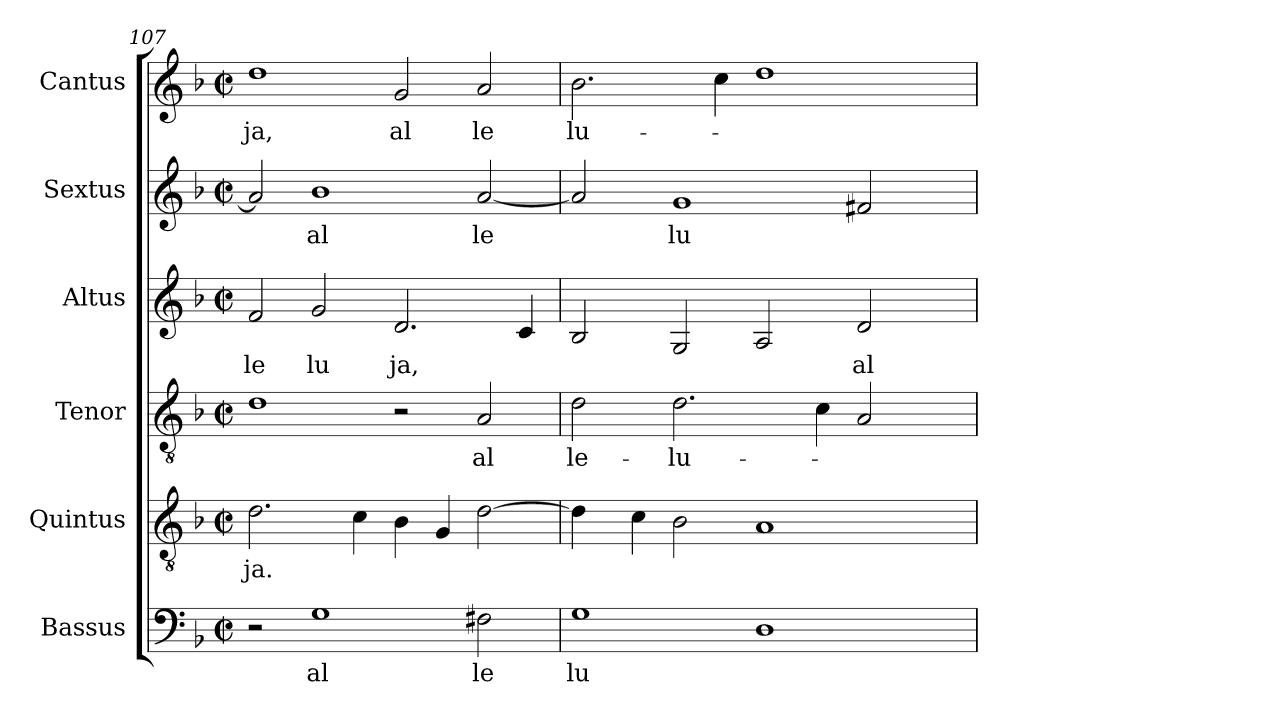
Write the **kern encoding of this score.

**kern	**text	**kern	**text	**kern	**text	**kern	**text	**kern	**text	**kern	**text
*part6	*part6	*part5	*part5	*part4	*part4	*part3	*part3	*part2	*part2	*part1	*part1
*staff6	*staff6	*staff5	*staff5	*staff4	*staff4	*staff3	*staff3	*staff2	*staff2	*staff1	*staff1
*I"Bassus	*	*I"Quintus	*	*I"Tenor	*	*I"Altus	*	*I"Sextus	*	*I"Cantus	*
*clefF4	*	*clefGv2	*	*clefGv2	*	*clefG2	*	*clefG2	*	*clefG2	*
*k[b-]	*	*k[b-]	*	*k[b-]	*	*k[b-]	*	*k[b-]	*	*k[b-]	*
*F:	*	*F:	*	*F:	*	*F:	*	*F:	*	*F:	*
*M2/2	*	*M2/2	*	*M2/2	*	*M2/2	*	*M2/2	*	*M2/2	*
*met(c|)	*	*met(c|)	*	*met(c|)	*	*met(c|)	*	*met(c|)	*	*met(c|)	*
=107	=107	=107	=107	=107	=107	=107	=107	=107	=107	=107	=107
!	!	!	!LO:LY:b:cj	!	!	!	!LO:LY:b:cj	!	!	!	!LO:LY:b:cj
2r	.	2.d\	-ja.	1d	.	2f/	le	2a/]	.	1dd	ja,
!	!LO:LY:b:cj	!	!	!	!	!	!LO:LY:b:cj	!	!LO:LY:b:cj	!	!
1G	al	.	.	.	.	2g/	lu	1b-	al	.	.
.	.	4c\	.	.	.	.	.	.	.	.	.
!	!	!	!	!	!	!	!LO:LY:b:cj	!	!	!	!LO:LY:b:cj
.	.	4B-\	.	2r	.	2.d/	ja,	.	.	2g/	al
.	.	4G/	.	.	.	.	.	.	.	.	.
!	!LO:LY:b:cj	!	!	!	!LO:LY:b:cj	!	!	!	!LO:LY:b:cj	!	!LO:LY:b:cj
2F#\	le	[>2d\	.	2A/	al	.	.	[>2a/	le	2a/	le
.	.	.	.	.	.	4c/	.	.	.	.	.
!!LO:PB:g=z
=108	=108	=108	=108	=108	=108	=108	=108	=108	=108	=108	=108
!	!LO:LY:b:cj	!	!	!	!LO:LY:b:cj	!	!	!	!	!	!LO:LY:b:cj
*	*	*	*	*^	*	*	*	*^	*	*	*
1G	lu	4d\]	.	2d\	64ryy	le-	2B-/	.	2a/]	16..ryy	.	2.b-\	lu-
.	.	.	.	.	1ryy	.	.	.	.	.	.	.	.
.	.	.	.	.	.	.	.	.	.	1ryy	.	.	.
.	.	4c\	.	.	.	.	.	.	.	.	.	.	.
!	!	!	!	!	!	!LO:LY:b:cj	!	!	!	!	!LO:LY:b:cj	!	!
.	.	2B-\	.	2.d\	.	-lu-	2G/	.	1g	.	lu	.	.
.	.	.	.	.	.	.	.	.	.	.	.	4cc\	.
1D	.	1A	.	.	.	.	2A/	.	.	.	.	1dd	.
.	.	.	.	.	2ryy	.	.	.	.	.	.	.	.
.	.	.	.	.	.	.	.	.	.	2ryy	.	.	.
.	.	.	.	4c\	.	.	.	.	.	.	.	.	.
!	!	!	!	!	!	!	!	!LO:LY:b:cj	!	!	!	!	!
.	.	.	.	2A/	.	.	2d/	al	2f#/	.	.	.	.
.	.	.	.	.	4ryy	.	.	.	.	.	.	.	.
.	.	.	.	.	.	.	.	.	.	4ryy	.	.	.
.	.	.	.	.	8...ryy	.	.	.	.	.	.	.	.
.	.	.	.	.	.	.	.	.	.	8ryy	.	.	.
.	.	.	.	.	.	.	.	.	.	64ryy	.	.	.
*	*	*	*	*v	*v	*	*	*	*v	*v	*	*	*
=	=	=	=	=	=	=	=	=	=	=	=
*-	*-	*-	*-	*-	*-	*-	*-	*-	*-	*-	*-
